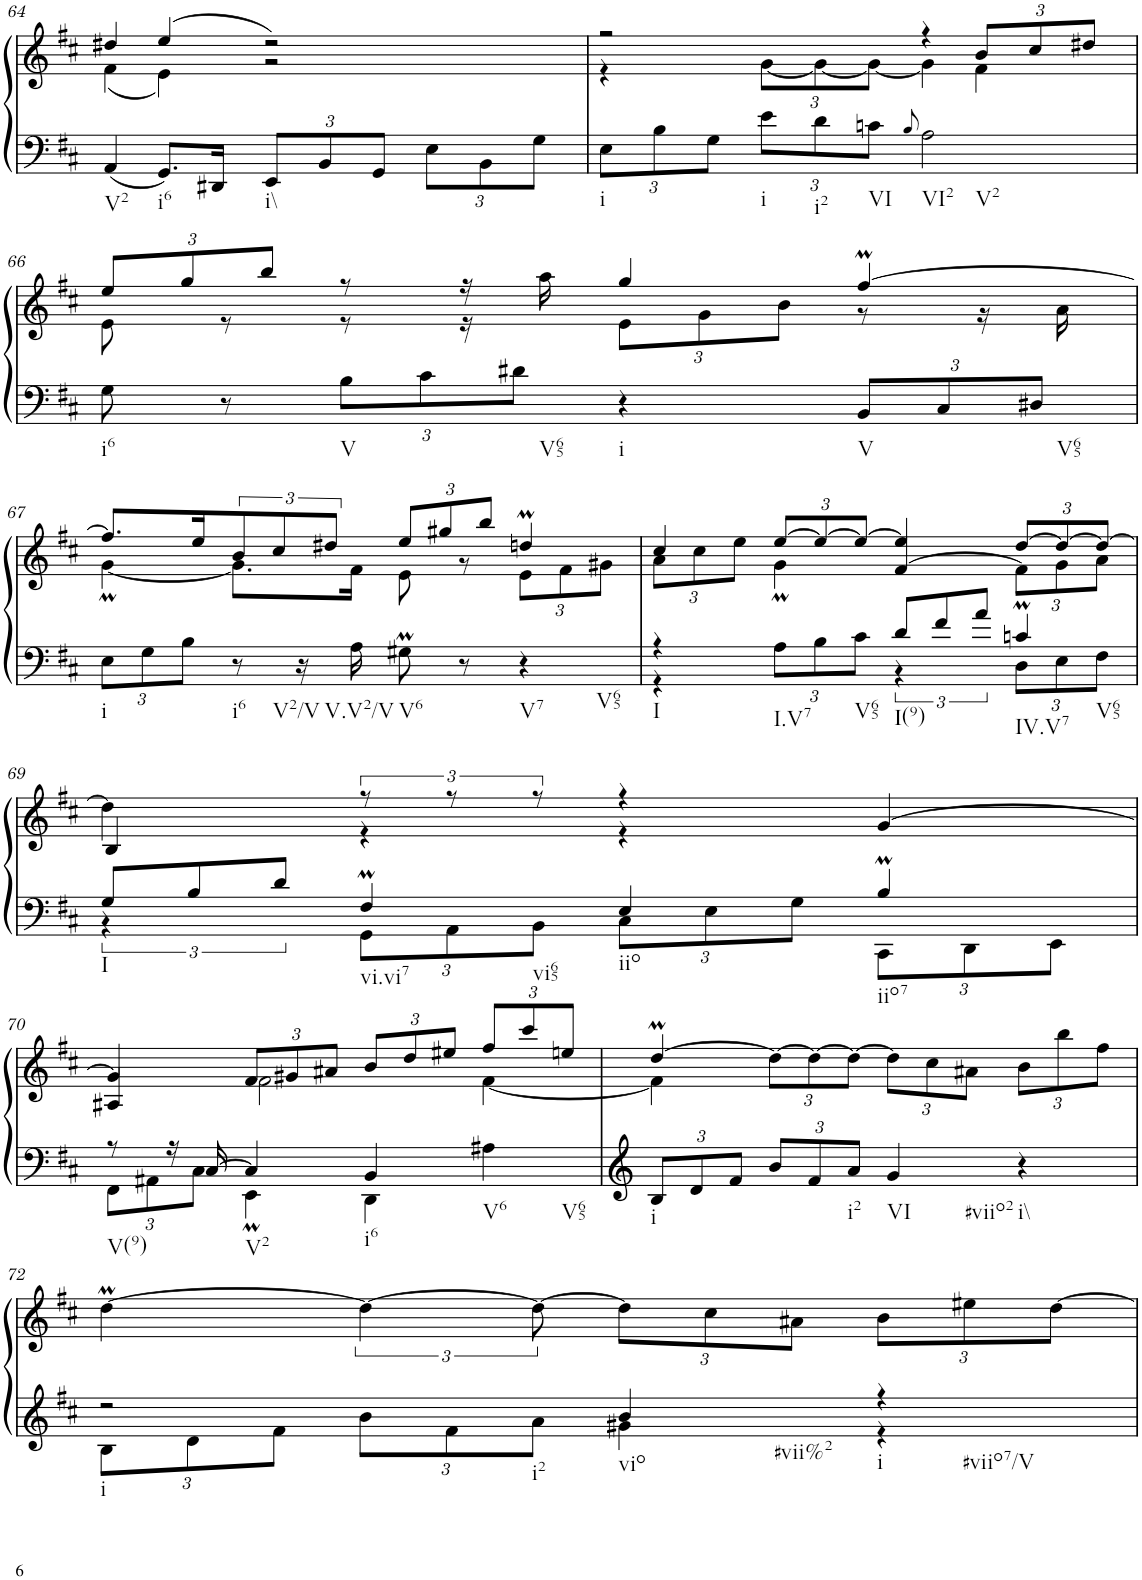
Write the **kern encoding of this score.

**kern	**kern
*part1	*part1
*staff2	*staff1
*I"Klavier links	*
!!LO:PB:g=z
*clefG2	*clefG2
*k[f#c#]	*k[f#c#]
*M2/2	*M2/2
=64	=64
*	*^
!LO:TX:b:t=V2	!	!
4AA/	4dd#X/	(4f#\
!LO:TX:b:t=i6	!	!
8.GG/L	(4ee/	4e\)
16DD#X/Jk	.	.
*Xbrackettup	*	*
!LO:TX:b:t=i\\	!	!
12EE/L	2r)	2r
12BB/	.	.
12GG/J	.	.
12E\L	.	.
12BB\	.	.
12G\J	.	.
=65	=65	=65
!LO:TX:b:t=i	!	!
12E\L	2r	4r
12B\	.	.
12G\J	.	.
!LO:TX:b:t=i	!	!
12e\L	.	[4g\
!LO:TX:b:t=i2	!	!
12d\	.	.
!LO:TX:b:t=VI	!	!
12cn\J	.	.
8qB/	.	.
!LO:TX:b:t=VI2	!	!
!LO:TX:b:t=V2	!	!
2A\	4r	4g\]
*	*Xbrackettup	*
.	12b/L	4f#\
.	12cc#/	.
.	12dd#X/J	.
!!LO:LB:g=z	!!
=66	=66	=66
!LO:TX:b:t=i6	!	!
8G\	12ee/L	8e\
.	12gg/	.
8r	.	8r
.	12bb/J	.
!LO:TX:b:t=V	!	!
12B\L	8r	8r
12c#\	.	.
.	16r	16r
!LO:TX:b:t=V65	!	!
12d#X\J	.	.
.	16aa\	16ryy
!LO:TX:b:t=i	!	!
4r	4gg/	12e\L
.	.	12g\
.	.	12b\J
!LO:TX:b:t=V	!	!
12BB/L	[4ff#m/	8r
12C#/	.	.
.	.	16r
!LO:TX:b:t=V65	!	!
12D#X/J	.	.
.	.	16a\
!!LO:LB:g=z	!!
=67	=67	=67
!LO:TX:b:t=i	!	!
12E\L	8.ff#/L]	[4gM\
12G\	.	.
12B\J	.	.
.	16ee/K	.
*	*brackettup	*
!LO:TX:b:t=i6	!	!
!LO:TX:b:t=V2/V	!	!
8r	12b/	8.g\L]
.	12cc#/	.
!LO:TX:b:t=V.V2/V	!	!
16r	.	.
.	12dd#X/J	.
16A\	.	16f#\Jk
*	*Xbrackettup	*
!LO:TX:b:t=V6	!	!
8G#Xm\	12ee/L	8e\
.	12gg#X/	.
8r	.	8r
.	12bb/J	.
!LO:TX:b:t=V7	!	!
!LO:TX:b:t=V65	!	!
4r	4ddnM/	12e\L
.	.	12f#\
.	.	12g#X\J
=68	=68	=68
*^	*	*
!LO:TX:b:t=I	!	!	!
4r	4r	4cc#/	12a\L
.	.	.	12cc#\
.	.	.	12ee\J
!LO:TX:b:t=I.V7	!	!	!
12A\L	4ryy	[4ee/	4gM\
12B\	.	.	.
!LO:TX:b:t=V65	!	!	!
12c#\J	.	.	.
*brackettup	*	*	*
!LO:TX:b:t=I(9)	!	!	!
12d/L	4r	4ee/]	[4f#/
12f#/	.	.	.
12a/J	.	.	.
*	*Xbrackettup	*	*
!LO:TX:b:t=IV.V7	!	!	!
!LO:TX:b:t=V65	!	!	!
4cnM/	12D\L	[4dd/	12f#\L]
.	12E\	.	12g\
.	12F#\J	.	12a\J
!!LO:LB:g=z	!!
=69	=69	=69	=69
*brackettup	*	*	*
!LO:TX:b:t=I	!	!	!
12G/L	4r	4dd\]	4B/
12B/	.	.	.
12d/J	.	.	.
*	*Xbrackettup	*	*
!LO:TX:b:t=vi.vi7	!	!	!
!LO:TX:b:t=vi65	!	!	!
4F#m/	12GG\L	4r	4r
.	12AA\	.	.
.	12BB\J	.	.
!LO:TX:b:t=iio	!	!	!
4E/	12C#\L	4r	4r
.	12E\	.	.
.	12G\J	.	.
!LO:TX:b:t=iio7	!	!	!
4BM/	12CC#\L	[4g/	4ryy
.	12DD\	.	.
.	12EE\J	.	.
!!LO:LB:g=z	!!
=70	=70	=70	=70
!LO:TX:b:t=V(9)	!	!	!
8r	12FF#\L	4g/]	4A#X/
.	12AA#X\	.	.
16r	.	.	.
.	12C#\J	.	.
[16C#/	.	.	.
!LO:TX:b:t=V2	!	!	!
4C#/]	4EEM\	12f#/L	2f#\
.	.	12g#X/	.
.	.	12a#X/J	.
!LO:TX:b:t=i6	!	!	!
4BB/	4DD\	12b/L	.
.	.	12dd/	.
.	.	12ee#X/J	.
!LO:TX:b:t=V6	!	!	!
!LO:TX:b:t=V65	!	!	!
4A#X\	4ryy	12ff#/L	[4f#\
.	.	12ccc#/	.
.	.	12een/J	.
*v	*v	*	*
=71	=71	=71
!LO:TX:b:t=i	!	!
12B/L	[4ddM/	4f#\]
12d/	.	.
12f#/J	.	.
12b/L	4dd\_	2.ryy
12f#/	.	.
!LO:TX:b:t=i2	!	!
12a/J	.	.
!LO:TX:b:t=VI	!	!
!LO:TX:b:t=#viio2	!	!
4g/	12dd\L]	.
.	12cc#\	.
.	12a#X\J	.
!LO:TX:b:t=i\\	!	!
4r	12b\L	.
.	12bb\	.
.	12ff#\J	.
*	*v	*v
!!LO:LB:g=z
=72	=72
*^	*
!LO:TX:b:t=i	!	!
!LO:TX:b:t=i2	!	!
2r	12B\L	[4ddM\
.	12d\	.
.	12f#\J	.
.	12b\L	4dd\_
.	12f#\	.
.	12a\J	.
!LO:TX:b:t=vio	!	!
!LO:TX:b:t=#vii%2	!	!
4b/	4g#X\	12dd\L]
.	.	12cc#\
.	.	12a#X\J
!LO:TX:b:t=i	!	!
!LO:TX:b:t=#viio7/V	!	!
4r	4r	12b\L
.	.	12ee#X\
.	.	[12dd\J
*v	*v	*
=	=
*-	*-
